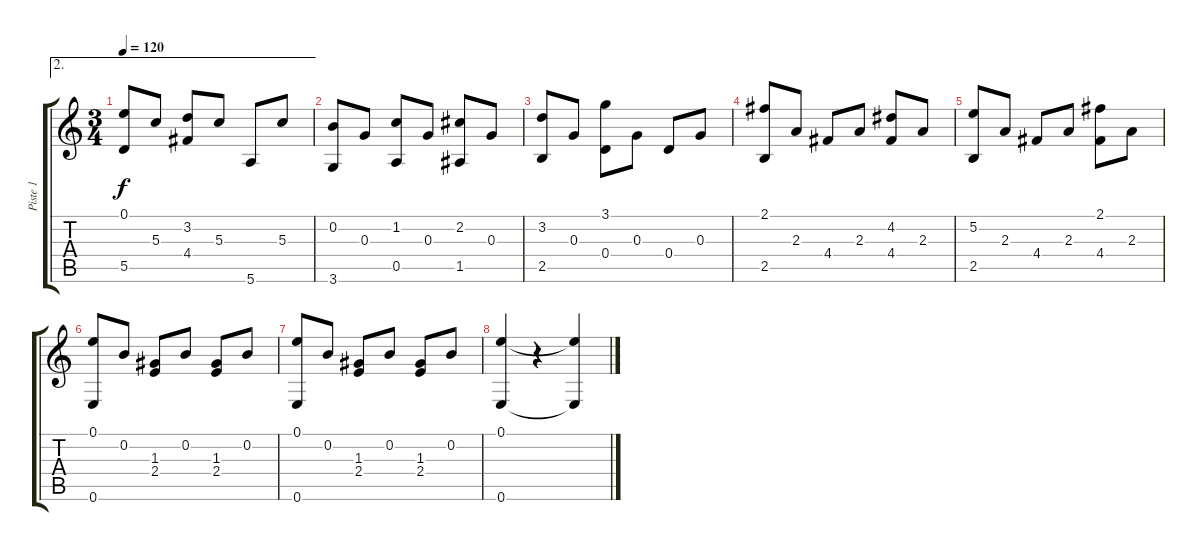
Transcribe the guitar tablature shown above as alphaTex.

\track ("Piste 1" "Piste 1") {instrument acousticguitarnylon}
\staff {score tabs}
\tuning (E4 B3 G3 D3 A2 E2) {hide}
\ae 2
\ts (3 4)
\tempo 120
\clef g2
\ks c
(0.1 5.5).8{dy f} 5.3.8 (3.2 4.4).8 5.3.8 5.6.8 5.3.8 |
(0.2 3.6).8 0.3.8 (1.2 0.5).8 0.3.8 (2.2 1.5).8 0.3.8 |
(3.2 2.5).8 0.3.8 (3.1 0.4).8 0.3.8 0.4.8 0.3.8 |
(2.1 2.5).8 2.3.8 4.4.8 2.3.8 (4.2 4.4).8 2.3.8 |
(5.2 2.5).8 2.3.8 4.4.8 2.3.8 (2.1 4.4).8 2.3.8 |
(0.1 0.6).8 0.2.8 (1.3 2.4).8 0.2.8 (1.3 2.4).8 0.2.8 |
(0.1 0.6).8 0.2.8 (1.3 2.4).8 0.2.8 (1.3 2.4).8 0.2.8 |
(0.1 0.6).4 r.4 (0.1{t} 0.6{t}).4
